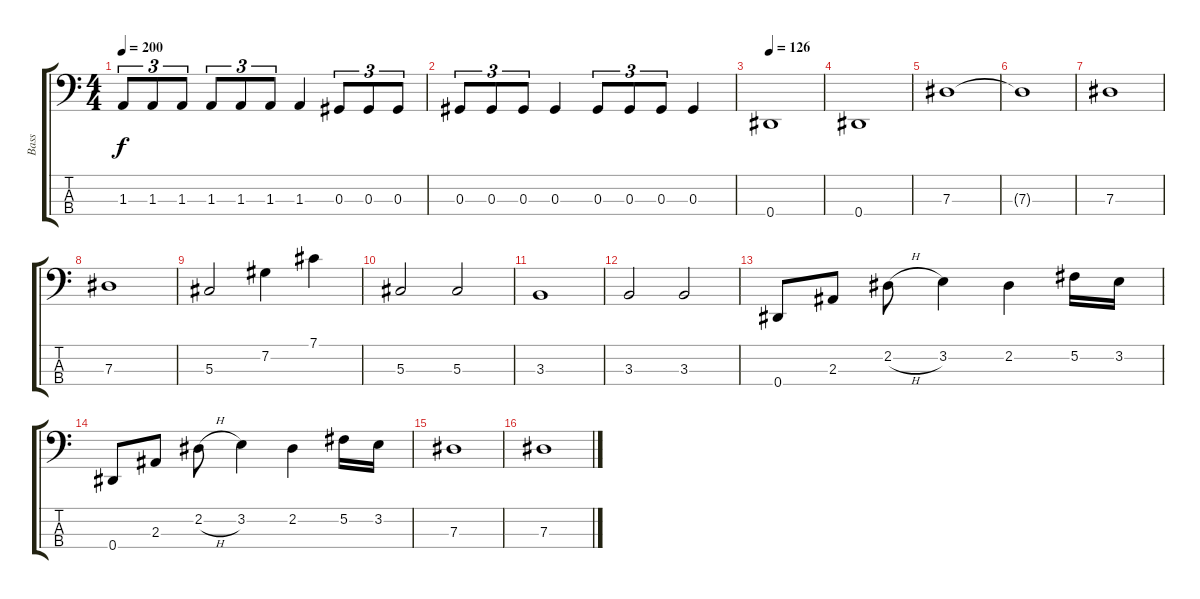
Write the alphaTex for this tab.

\track ("Bass" "Bass") {instrument electricbasspick}
\staff {score tabs}
\tuning (Gb2 Db2 Ab1 Eb1) {hide}
\ts (4 4)
\tempo 200
\clef f4
\ks c
1.3.8{tu (3 2) dy f} 1.3.8{tu (3 2)} 1.3.8{tu (3 2)} 1.3.8{tu (3 2)} 1.3.8{tu (3 2)} 1.3.8{tu (3 2)} 1.3.4 0.3.8{tu (3 2)} 0.3.8{tu (3 2)} 0.3.8{tu (3 2)} |
0.3.8{tu (3 2)} 0.3.8{tu (3 2)} 0.3.8{tu (3 2)} 0.3.4 0.3.8{tu (3 2)} 0.3.8{tu (3 2)} 0.3.8{tu (3 2)} 0.3.4 |
\tempo 126
0.4.1 |
0.4.1 |
7.3.1 |
7.3{t}.1 |
7.3.1 |
7.3.1 |
5.3.2 7.2.4 7.1.4 |
5.3.2 5.3.2 |
3.3.1 |
3.3.2 3.3.2 |
0.4.8 2.3.8 2.2{h}.8 3.2.4 2.2.4 5.2.16 3.2.16 |
0.4.8 2.3.8 2.2{h}.8 3.2.4 2.2.4 5.2.16 3.2.16 |
7.3.1 |
7.3.1
